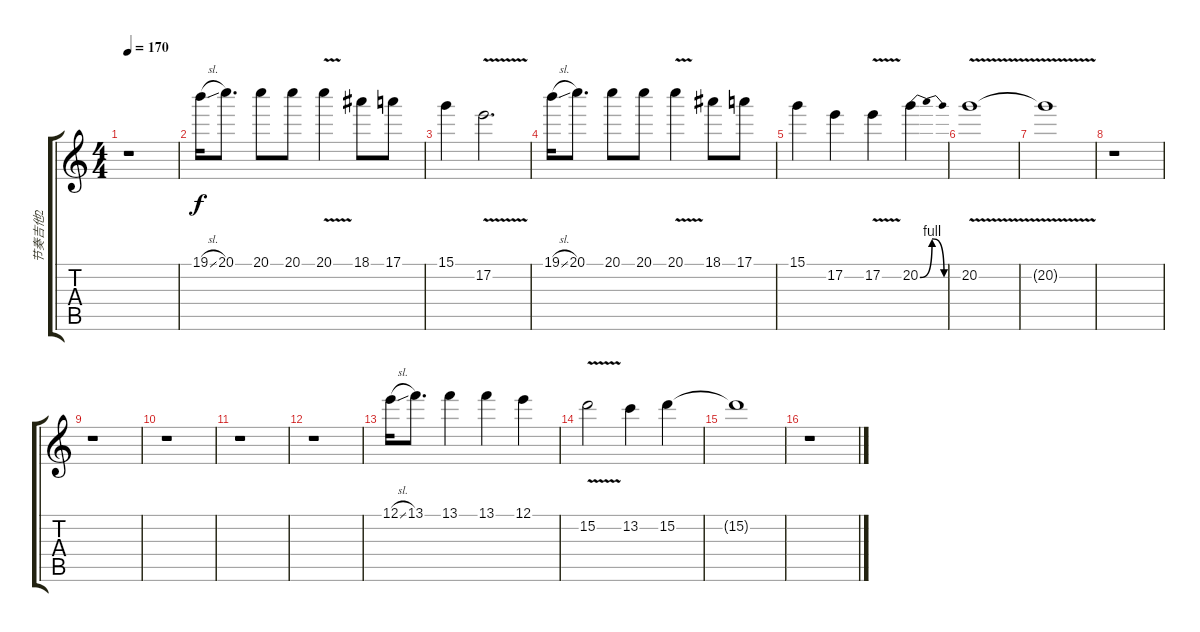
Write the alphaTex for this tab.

\track ("节奏吉他2" "节奏吉他2") {instrument overdrivenguitar}
\staff {score tabs}
\tuning (E4 B3 G3 D3 A2 E2) {hide}
\ts (4 4)
\tempo 170
\clef g2
\ks c
r.1{dy f} |
19.1{sl}.16 20.1.8{d} 20.1.8 20.1.8 20.1{v}.4 18.1.8 17.1.8 |
15.1.4 17.2{v}.2{d} |
19.1{sl}.16 20.1.8{d} 20.1.8 20.1.8 20.1{v}.4 18.1.8 17.1.8 |
15.1.4 17.2.4 17.2{v}.4 20.2{be (bendrelease 0 0 15 4 30 4 60 0)}.4 |
20.2{v}.1 |
20.2{t}.1 |
r.1 |
r.1 |
r.1 |
r.1 |
r.1 |
12.1{sl}.16 13.1.8{d} 13.1.4 13.1.4 12.1.4 |
15.2{v}.2 13.2.4 15.2.4 |
15.2{t}.1 |
r.1
